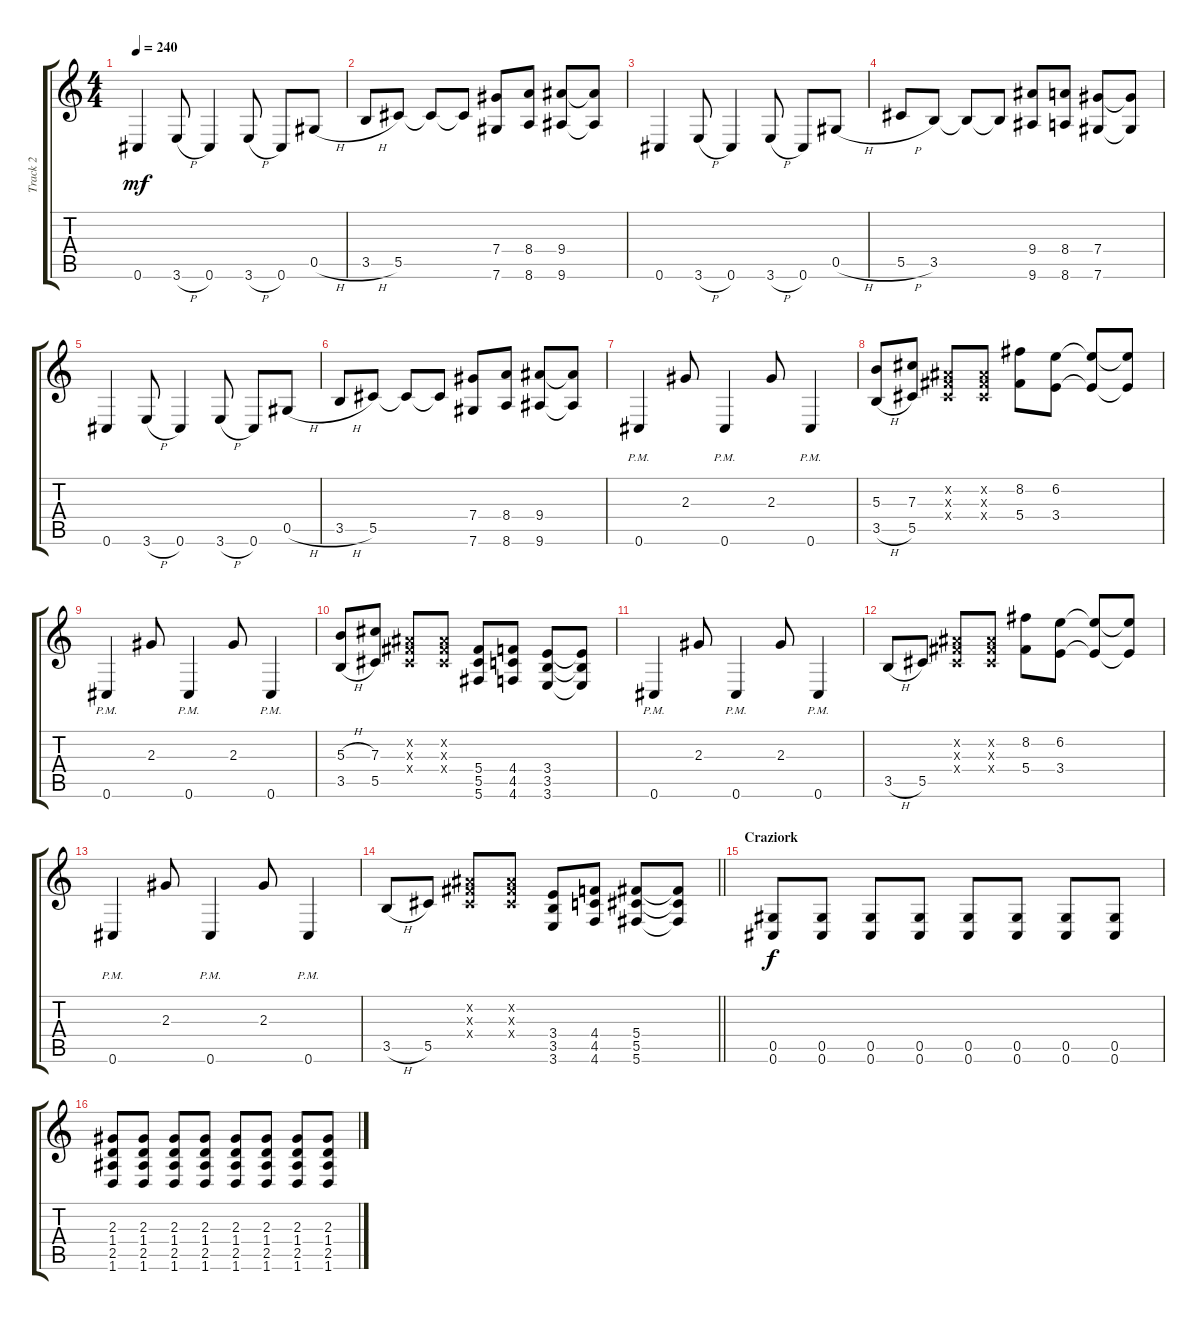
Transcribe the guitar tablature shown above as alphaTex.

\track ("Track 2" "Track 2") {instrument distortionguitar}
\staff {score tabs}
\tuning (Eb4 Bb3 Gb3 Db3 Ab2 Db2) {hide}
\ts (4 4)
\tempo 240
\clef g2
\ks c
0.6.4{dy mf} 3.6{h}.8 0.6.4 3.6{h}.8 0.6.8 0.5{h}.8 |
3.5{h}.8 5.5.8 5.5{t}.8 5.5{t}.8 (7.4 7.6).8 (8.4 8.6).8 (9.4 9.6).8 (9.4{t} 9.6{t}).8 |
0.6.4 3.6{h}.8 0.6.4 3.6{h}.8 0.6.8 0.5{h}.8 |
5.5{h}.8 3.5.8 3.5{t}.8 3.5{t}.8 (9.4 9.6).8 (8.4 8.6).8 (7.4 7.6).8 (7.4{t} 7.6{t}).8 |
0.6.4 3.6{h}.8 0.6.4 3.6{h}.8 0.6.8 0.5{h}.8 |
3.5{h}.8 5.5.8 5.5{t}.8 5.5{t}.8 (7.4 7.6).8 (8.4 8.6).8 (9.4 9.6).8 (9.4{t} 9.6{t}).8 |
0.6{pm}.4 2.3.8 0.6{pm}.4 2.3.8 0.6{pm}.4 |
(5.3 3.5{h}).8 (7.3 5.5).8 (0.2{x} 0.3{x} 0.4{x}).8 (0.2{x} 0.3{x} 0.4{x}).8 (8.2 5.4).8 (6.2 3.4).8 (6.2{t} 3.4{t}).8 (6.2{t} 3.4{t}).8 |
0.6{pm}.4 2.3.8 0.6{pm}.4 2.3.8 0.6{pm}.4 |
(5.3{h} 3.5{h}).8 (7.3 5.5).8 (0.2{x} 0.3{x} 0.4{x}).8 (0.2{x} 0.3{x} 0.4{x}).8 (5.4 5.5 5.6).8 (4.4 4.5 4.6).8 (3.4 3.5 3.6).8 (3.4{t} 3.5{t} 3.6{t}).8 |
0.6{pm}.4 2.3.8 0.6{pm}.4 2.3.8 0.6{pm}.4 |
3.5{h}.8 5.5.8 (0.2{x} 0.3{x} 0.4{x}).8 (0.2{x} 0.3{x} 0.4{x}).8 (8.2 5.4).8 (6.2 3.4).8 (6.2{t} 3.4{t}).8 (6.2{t} 3.4{t}).8 |
0.6{pm}.4 2.3.8 0.6{pm}.4 2.3.8 0.6{pm}.4 |
\barLineRight lightlight
3.5{h}.8 5.5.8 (0.2{x} 0.3{x} 0.4{x}).8 (0.2{x} 0.3{x} 0.4{x}).8 (3.4 3.5 3.6).8 (4.4 4.5 4.6).8 (5.4 5.5 5.6).8 (5.4{t} 5.5{t} 5.6{t}).8 |
\section ("" "Craziork")
(0.5 0.6).8{dy f} (0.5 0.6).8 (0.5 0.6).8 (0.5 0.6).8 (0.5 0.6).8 (0.5 0.6).8 (0.5 0.6).8 (0.5 0.6).8 |
(2.3 1.4 2.5 1.6).8 (2.3 1.4 2.5 1.6).8 (2.3 1.4 2.5 1.6).8 (2.3 1.4 2.5 1.6).8 (2.3 1.4 2.5 1.6).8 (2.3 1.4 2.5 1.6).8 (2.3 1.4 2.5 1.6).8 (2.3 1.4 2.5 1.6).8
